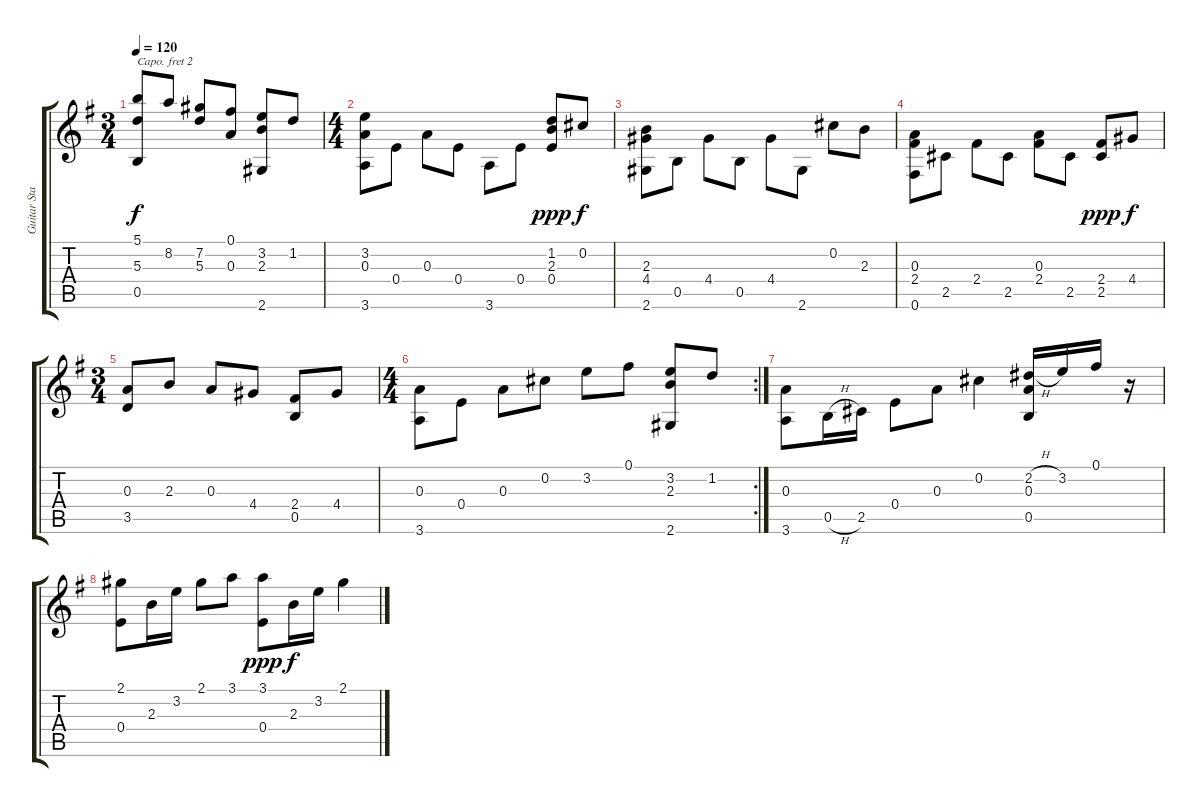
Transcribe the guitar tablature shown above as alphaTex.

\track ("Guitar Standard" "Guitar Sta") {instrument acousticguitarsteel}
\staff {score tabs}
\capo 2
\tuning (E4 B3 G3 D3 A2 E2) {hide}
\ts (3 4)
\tempo 120
\clef g2
\ks g
(5.1 5.3 0.5).8{dy f beam Up} 8.2.8{beam Up} (7.2 5.3).8{beam Up} (0.1 0.3).8{beam Up beam split} (3.2 2.3 2.6).8{beam Up} 1.2.8{beam Up} |
\ts (4 4)
(3.2 0.3 3.6).8{beam Down} 0.4.8{beam Down} 0.3.8{beam Down} 0.4.8{beam Down} 3.6.8{beam Down} 0.4.8{beam Down beam split} (1.2 2.3 0.4).8{dy ppp} 0.2.8{dy f} |
(2.3 4.4 2.6).8{beam Down} 0.5.8{beam Down} 4.4.8{beam Down} 0.5.8{beam Down} 4.4.8{beam Down} 2.6.8{beam Down beam split} 0.2.8 2.3.8 |
(0.3 2.4 0.6).8{beam Down} 2.5.8{beam Down} 2.4.8{beam Down} 2.5.8{beam Down beam split} (0.3 2.4).8{beam Down} 2.5.8{beam Down beam split} (2.4 2.5).8{dy ppp} 4.4.8{dy f} |
\ts (3 4)
(0.3 3.5).8 2.3.8 0.3.8 4.4.8 (2.4 0.5).8 4.4.8 |
\rc 2
\ts (4 4)
(0.3 3.6).8{beam Down} 0.4.8{beam Down} 0.3.8{beam Down} 0.2.8{beam Down beam split} 3.2.8 0.1.8 (3.2 2.3 2.6).8 1.2.8 |
(0.3 3.6).8{beam Down} 0.5{h}.16{beam Down} 2.5.16{beam Down} 0.4.8{beam Down} 0.3.8{beam Down beam split} 0.2.4 (2.2{h} 0.3 0.5).16 3.2.16 0.1.16 r.16 |
(2.1 0.4).8 2.3.16 3.2.16 2.1.8 3.1.8 (3.1 0.4).8{dy ppp} 2.3.16{dy f} 3.2.16 2.1.4
